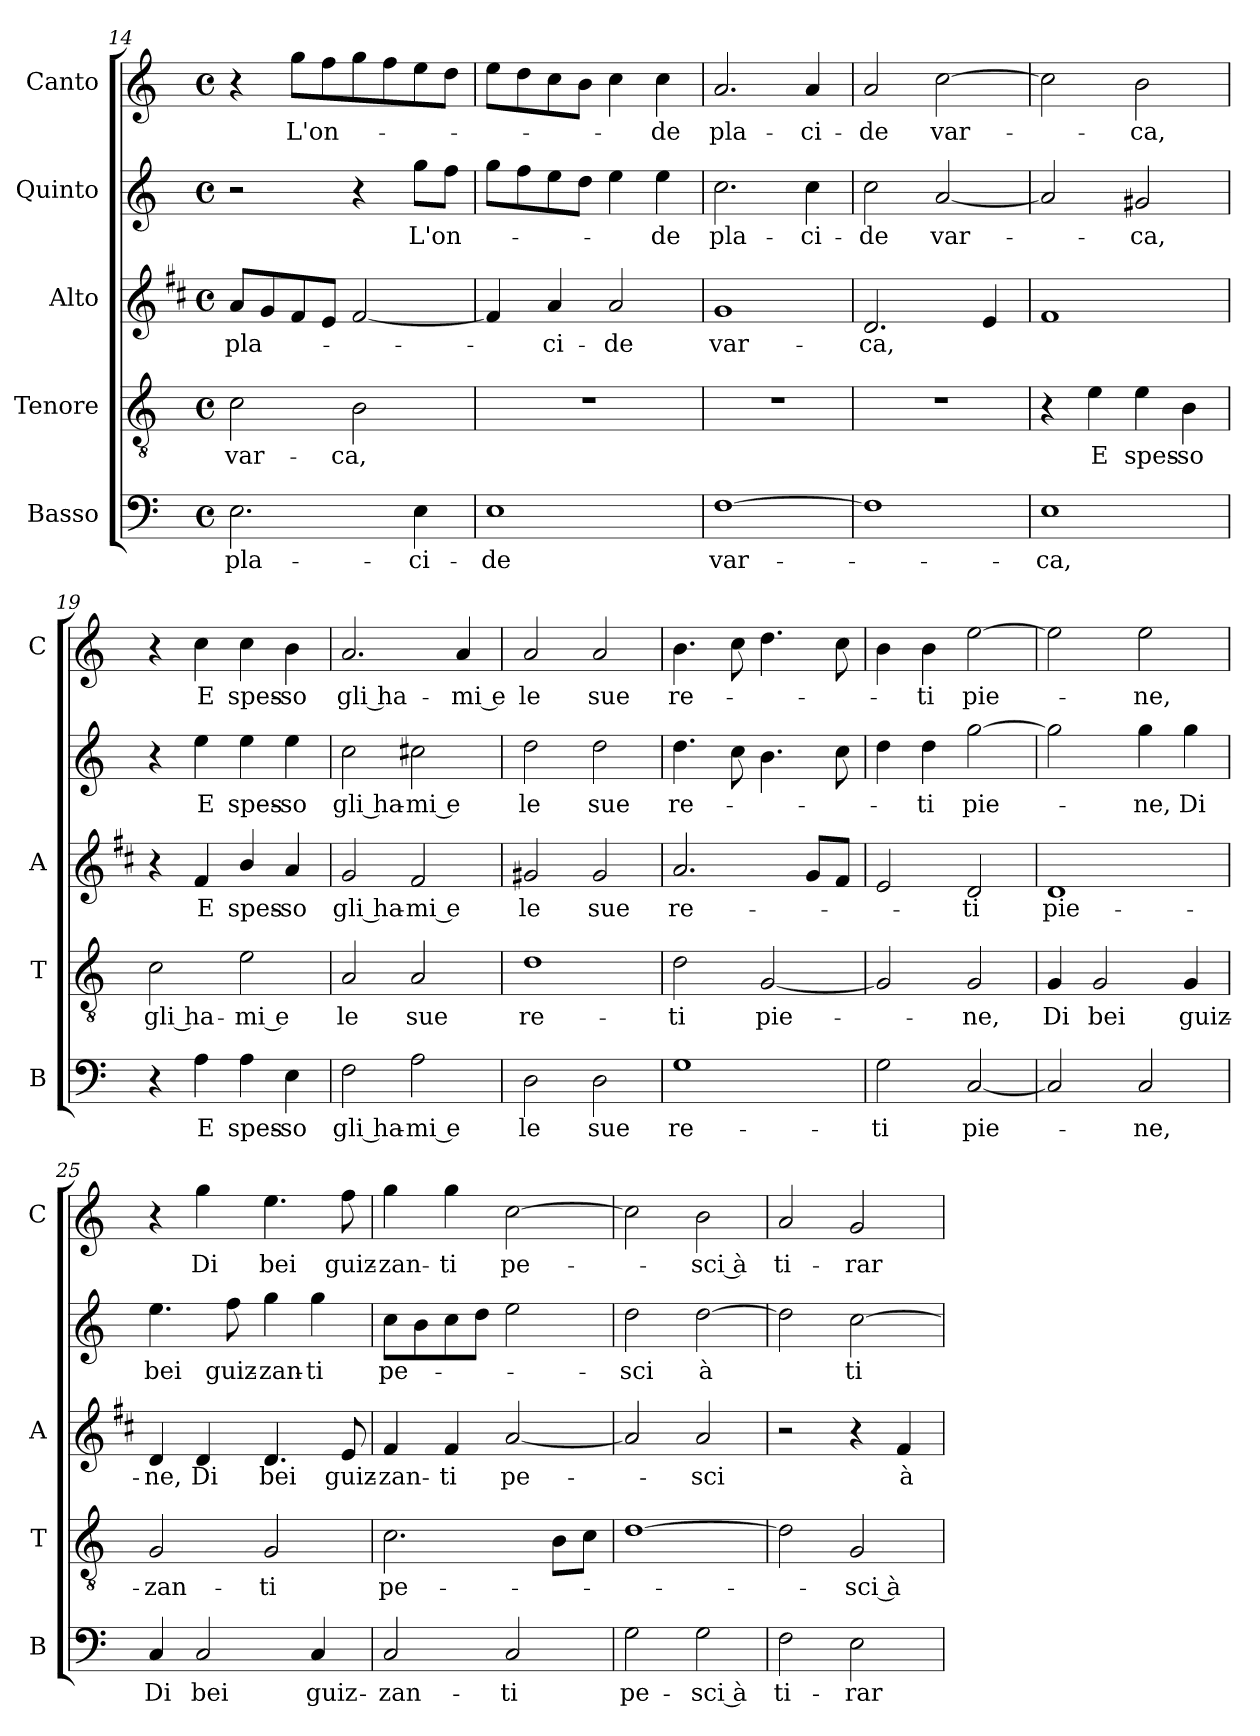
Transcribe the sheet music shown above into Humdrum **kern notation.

**kern	**text	**kern	**text	**kern	**text	**kern	**text	**kern	**text
*part5	*part5	*part4	*part4	*part3	*part3	*part2	*part2	*part1	*part1
*staff5	*staff5	*staff4	*staff4	*staff3	*staff3	*staff2	*staff2	*staff1	*staff1
*I"Basso	*	*I"Tenore	*	*I"Alto	*	*I"Quinto	*	*I"Canto	*
*I'B	*	*I'T	*	*I'A	*	*	*	*I'C	*
*clefF4	*	*clefGv2	*	*clefG2	*	*clefG2	*	*clefG2	*
*	*	*	*	*ITrd1c2	*	*	*	*	*
*k[]	*	*k[]	*	*k[]	*	*k[]	*	*k[]	*
*C:	*	*C:	*	*C:	*	*C:	*	*C:	*
*M4/4	*	*M4/4	*	*M4/4	*	*M4/4	*	*M4/4	*
*met(c)	*	*met(c)	*	*met(c)	*	*met(c)	*	*met(c)	*
=14	=14	=14	=14	=14	=14	=14	=14	=14	=14
!	!LO:LY:b	!	!LO:LY:b	!	!LO:LY:b	!	!	!	!
2.E\	pla-	2c\	var-	8g/L	pla-	2r	.	4r	.
.	.	.	.	8f/	.	.	.	.	.
!	!	!	!	!	!	!	!	!	!LO:LY:b
.	.	.	.	8e/	.	.	.	8gg\L	L'on-
.	.	.	.	8d/J	.	.	.	8ff\	.
!	!	!	!LO:LY:b	!	!	!	!	!	!
.	.	2B\	-ca,	[2e/	.	4r	.	8gg\	.
.	.	.	.	.	.	.	.	8ff\	.
!	!LO:LY:b	!	!	!	!	!	!LO:LY:b	!	!
4E\	-ci-	.	.	.	.	8gg\L	L'on-	8ee\	.
.	.	.	.	.	.	8ff\J	.	8dd\J	.
=15	=15	=15	=15	=15	=15	=15	=15	=15	=15
!	!LO:LY:b	!	!	!	!	!	!	!	!
1E	-de	1r	.	4e/]	.	8gg\L	.	8ee\L	.
.	.	.	.	.	.	8ff\	.	8dd\	.
!	!	!	!	!	!LO:LY:b	!	!	!	!
.	.	.	.	4g/	-ci-	8ee\	.	8cc\	.
.	.	.	.	.	.	8dd\J	.	8b\J	.
!	!	!	!	!	!LO:LY:b	!	!	!	!
.	.	.	.	2g/	-de	4ee\	.	4cc\	.
!	!	!	!	!	!	!	!LO:LY:b	!	!LO:LY:b
.	.	.	.	.	.	4ee\	-de	4cc\	-de
=16	=16	=16	=16	=16	=16	=16	=16	=16	=16
!	!LO:LY:b	!	!	!	!LO:LY:b	!	!LO:LY:b	!	!LO:LY:b
[1F	var-	1r	.	1f	var-	2.cc\	pla-	2.a/	pla-
!	!	!	!	!	!	!	!LO:LY:b	!	!LO:LY:b
.	.	.	.	.	.	4cc\	-ci-	4a/	-ci-
=17	=17	=17	=17	=17	=17	=17	=17	=17	=17
!	!	!	!	!	!LO:LY:b	!	!LO:LY:b	!	!LO:LY:b
1F]	.	1r	.	2.c/	-ca,	2cc\	-de	2a/	-de
!	!	!	!	!	!	!	!LO:LY:b	!	!LO:LY:b
.	.	.	.	.	.	[2a/	var-	[2cc\	var-
.	.	.	.	4d/	.	.	.	.	.
=18	=18	=18	=18	=18	=18	=18	=18	=18	=18
!	!LO:LY:b	!	!	!	!	!	!	!	!
1E	-ca,	4r	.	1e	.	2a/]	.	2cc\]	.
!	!	!	!LO:LY:b	!	!	!	!	!	!
.	.	4e\	E	.	.	.	.	.	.
!	!	!	!LO:LY:b	!	!	!	!LO:LY:b	!	!LO:LY:b
.	.	4e\	spes-	.	.	2g#X/	-ca,	2b\	-ca,
!	!	!	!LO:LY:b	!	!	!	!	!	!
.	.	4B\	-so	.	.	.	.	.	.
=19	=19	=19	=19	=19	=19	=19	=19	=19	=19
!	!	!	!LO:LY:b	!	!	!	!	!	!
4r	.	2c\	gli ha-	4r	.	4r	.	4r	.
!	!LO:LY:b	!	!	!	!LO:LY:b	!	!LO:LY:b	!	!LO:LY:b
4A\	E	.	.	4e/	E	4ee\	E	4cc\	E
!	!LO:LY:b	!	!LO:LY:b	!	!LO:LY:b	!	!LO:LY:b	!	!LO:LY:b
4A\	spes-	2e\	-mi e	4a/	spes-	4ee\	spes-	4cc\	spes-
!	!LO:LY:b	!	!	!	!LO:LY:b	!	!LO:LY:b	!	!LO:LY:b
4E\	-so	.	.	4g/	-so	4ee\	-so	4b\	-so
=20	=20	=20	=20	=20	=20	=20	=20	=20	=20
!	!LO:LY:b	!	!LO:LY:b	!	!LO:LY:b	!	!LO:LY:b	!	!LO:LY:b
2F\	gli ha-	2A/	le	2f/	gli ha-	2cc\	gli ha-	2.a/	gli ha-
!	!LO:LY:b	!	!LO:LY:b	!	!LO:LY:b	!	!LO:LY:b	!	!
2A\	-mi e	2A/	sue	2e/	-mi e	2cc#X\	-mi e	.	.
!	!	!	!	!	!	!	!	!	!LO:LY:b
.	.	.	.	.	.	.	.	4a/	-mi e
!!LO:PB:g=z
=21	=21	=21	=21	=21	=21	=21	=21	=21	=21
!	!LO:LY:b	!	!LO:LY:b	!	!LO:LY:b	!	!LO:LY:b	!	!LO:LY:b
2D\	le	1d	re-	2f#X/	le	2dd\	le	2a/	le
!	!LO:LY:b	!	!	!	!LO:LY:b	!	!LO:LY:b	!	!LO:LY:b
2D\	sue	.	.	2f#/	sue	2dd\	sue	2a/	sue
=22	=22	=22	=22	=22	=22	=22	=22	=22	=22
!	!LO:LY:b	!	!LO:LY:b	!	!LO:LY:b	!	!LO:LY:b	!	!LO:LY:b
1G	re-	2d\	-ti	2.g/	re-	4.dd\	re-	4.b\	re-
.	.	.	.	.	.	8cc\	.	8cc\	.
!	!	!	!LO:LY:b	!	!	!	!	!	!
.	.	[2G/	pie-	.	.	4.b\	.	4.dd\	.
.	.	.	.	8f/L	.	.	.	.	.
.	.	.	.	8e/J	.	8cc\	.	8cc\	.
=23	=23	=23	=23	=23	=23	=23	=23	=23	=23
!	!LO:LY:b	!	!	!	!	!	!	!	!
2G\	-ti	2G/]	.	2d/	.	4dd\	.	4b\	.
!	!	!	!	!	!	!	!LO:LY:b	!	!LO:LY:b
.	.	.	.	.	.	4dd\	-ti	4b\	-ti
!	!LO:LY:b	!	!LO:LY:b	!	!LO:LY:b	!	!LO:LY:b	!	!LO:LY:b
[2C/	pie-	2G/	-ne,	2c/	-ti	[2gg\	pie-	[2ee\	pie-
=24	=24	=24	=24	=24	=24	=24	=24	=24	=24
!	!	!	!LO:LY:b	!	!LO:LY:b	!	!	!	!
2C/]	.	4G/	Di	1c	pie-	2gg\]	.	2ee\]	.
!	!	!	!LO:LY:b	!	!	!	!	!	!
.	.	2G/	bei	.	.	.	.	.	.
!	!LO:LY:b	!	!	!	!	!	!LO:LY:b	!	!LO:LY:b
2C/	-ne,	.	.	.	.	4gg\	-ne,	2ee\	-ne,
!	!	!	!LO:LY:b	!	!	!	!LO:LY:b	!	!
.	.	4G/	guiz-	.	.	4gg\	Di	.	.
=25	=25	=25	=25	=25	=25	=25	=25	=25	=25
!	!LO:LY:b	!	!LO:LY:b	!	!LO:LY:b	!	!LO:LY:b	!	!
4C/	Di	2G/	-zan-	4c/	-ne,	4.ee\	bei	4r	.
!	!LO:LY:b	!	!	!	!LO:LY:b	!	!	!	!LO:LY:b
2C/	bei	.	.	4c/	Di	.	.	4gg\	Di
!	!	!	!	!	!	!	!LO:LY:b	!	!
.	.	.	.	.	.	8ff\	guiz-	.	.
!	!	!	!LO:LY:b	!	!LO:LY:b	!	!LO:LY:b	!	!LO:LY:b
.	.	2G/	-ti	4.c/	bei	4gg\	-zan-	4.ee\	bei
!	!LO:LY:b	!	!	!	!	!	!LO:LY:b	!	!
4C/	guiz-	.	.	.	.	4gg\	-ti	.	.
!	!	!	!	!	!LO:LY:b	!	!	!	!LO:LY:b
.	.	.	.	8d/	guiz-	.	.	8ff\	guiz-
=26	=26	=26	=26	=26	=26	=26	=26	=26	=26
!	!LO:LY:b	!	!LO:LY:b	!	!LO:LY:b	!	!LO:LY:b	!	!LO:LY:b
2C/	-zan-	2.c\	pe-	4e/	-zan-	8cc\L	pe-	4gg\	-zan-
.	.	.	.	.	.	8b\	.	.	.
!	!	!	!	!	!LO:LY:b	!	!	!	!LO:LY:b
.	.	.	.	4e/	-ti	8cc\	.	4gg\	-ti
.	.	.	.	.	.	8dd\J	.	.	.
!	!LO:LY:b	!	!	!	!LO:LY:b	!	!	!	!LO:LY:b
2C/	-ti	.	.	[2g/	pe-	2ee\	.	[2cc\	pe-
.	.	8B\L	.	.	.	.	.	.	.
.	.	8c\J	.	.	.	.	.	.	.
=27	=27	=27	=27	=27	=27	=27	=27	=27	=27
!	!LO:LY:b	!	!	!	!	!	!LO:LY:b	!	!
2G\	pe-	[1d	.	2g/]	.	2dd\	-sci	2cc\]	.
!	!LO:LY:b	!	!	!	!LO:LY:b	!	!LO:LY:b	!	!LO:LY:b
2G\	-sci à	.	.	2g/	-sci	[2dd\	à	2b\	-sci à
=28	=28	=28	=28	=28	=28	=28	=28	=28	=28
!	!LO:LY:b	!	!	!	!	!	!	!	!LO:LY:b
2F\	ti-	2d\]	.	2r	.	2dd\]	.	2a/	ti-
!	!LO:LY:b	!	!LO:LY:b	!	!	!	!LO:LY:b	!	!LO:LY:b
2E\	-rar	2G/	-sci à	4r	.	[2cc\	ti-	2g/	-rar
!	!	!	!	!	!LO:LY:b	!	!	!	!
.	.	.	.	4e/	à	.	.	.	.
=	=	=	=	=	=	=	=	=	=
*-	*-	*-	*-	*-	*-	*-	*-	*-	*-
